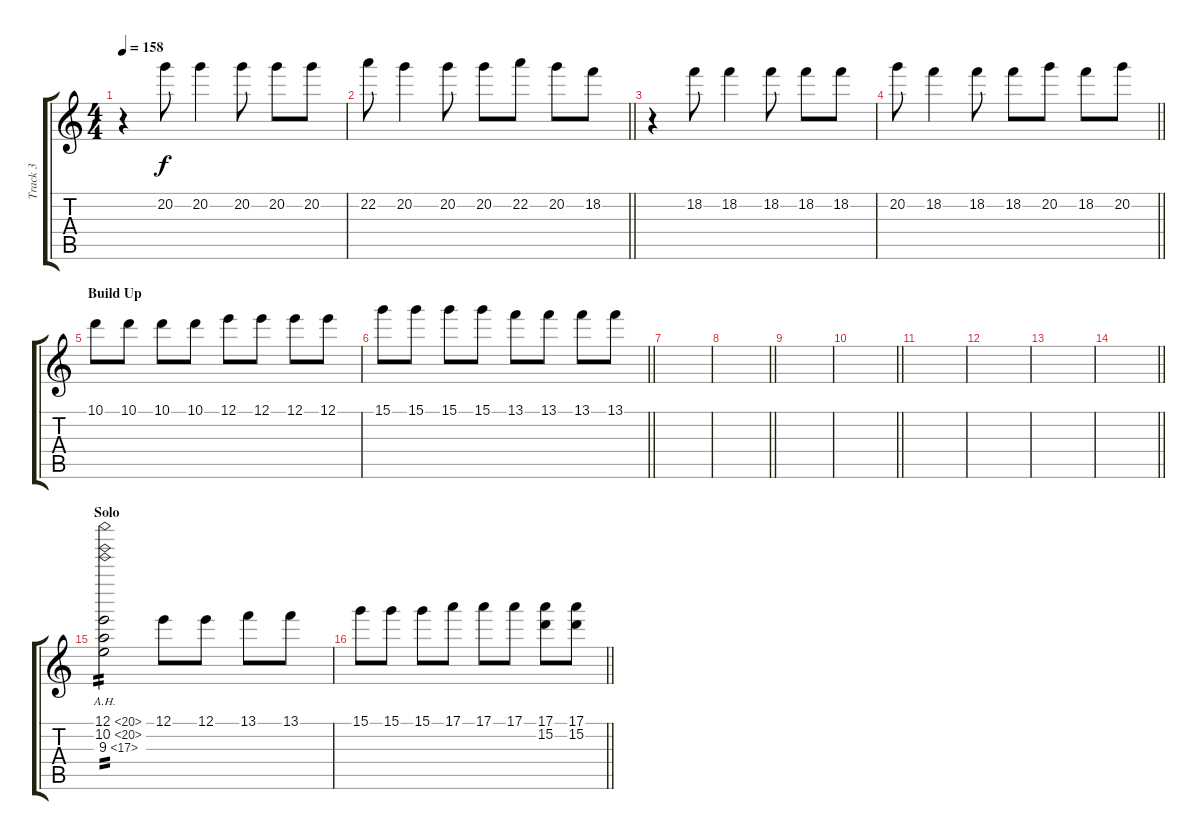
\track ("Track 3" "Track 3") {instrument overdrivenguitar}
\staff {score tabs}
\tuning (E4 B3 G3 D3 A2 D2) {hide}
\ts (4 4)
\tempo 158
\clef g2
\ks c
r.4{dy f} 20.2.8 20.2.4 20.2.8 20.2.8 20.2.8 |
\barLineRight lightlight
22.2.8 20.2.4 20.2.8 20.2.8 22.2.8 20.2.8 18.2.8 |
r.4 18.2.8 18.2.4 18.2.8 18.2.8 18.2.8 |
\barLineRight lightlight
20.2.8 18.2.4 18.2.8 18.2.8 20.2.8 18.2.8 20.2.8 |
\section ("" "Build Up")
10.1.8 10.1.8 10.1.8 10.1.8 12.1.8 12.1.8 12.1.8 12.1.8 |
\barLineRight lightlight
15.1.8 15.1.8 15.1.8 15.1.8 13.1.8 13.1.8 13.1.8 13.1.8 |
|
\barLineRight lightlight
|
|
\barLineRight lightlight
|
|
|
|
\barLineRight lightlight
|
\section ("" "Solo")
(12.1{ah 8} 10.2{ah 10} 9.3{ah 8}).2{tp 2} 12.1.8 12.1.8 13.1.8 13.1.8 |
\barLineRight lightlight
15.1.8 15.1.8 15.1.8 17.1.8 17.1.8 17.1.8 (17.1 15.2).8 (17.1 15.2).8
